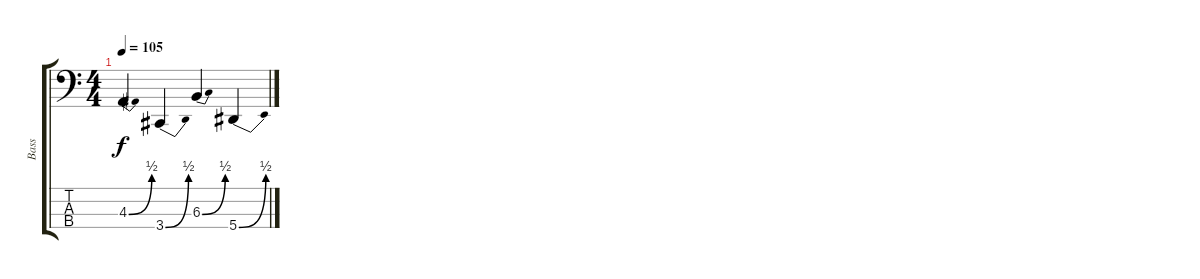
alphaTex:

\track ("Bass" "Bass") {instrument electricbassfinger}
\staff {score tabs}
\tuning (Eb2 Bb1 F1 Bb0) {hide}
\ts (4 4)
\tempo 105
\clef f4
\ks c
4.3{be (bend 0 0 60 2)}.4{dy f} 3.4{be (bend 0 0 60 2)}.4 6.3{be (bend 0 0 60 2)}.4 5.4{be (bend 0 0 60 2)}.4
